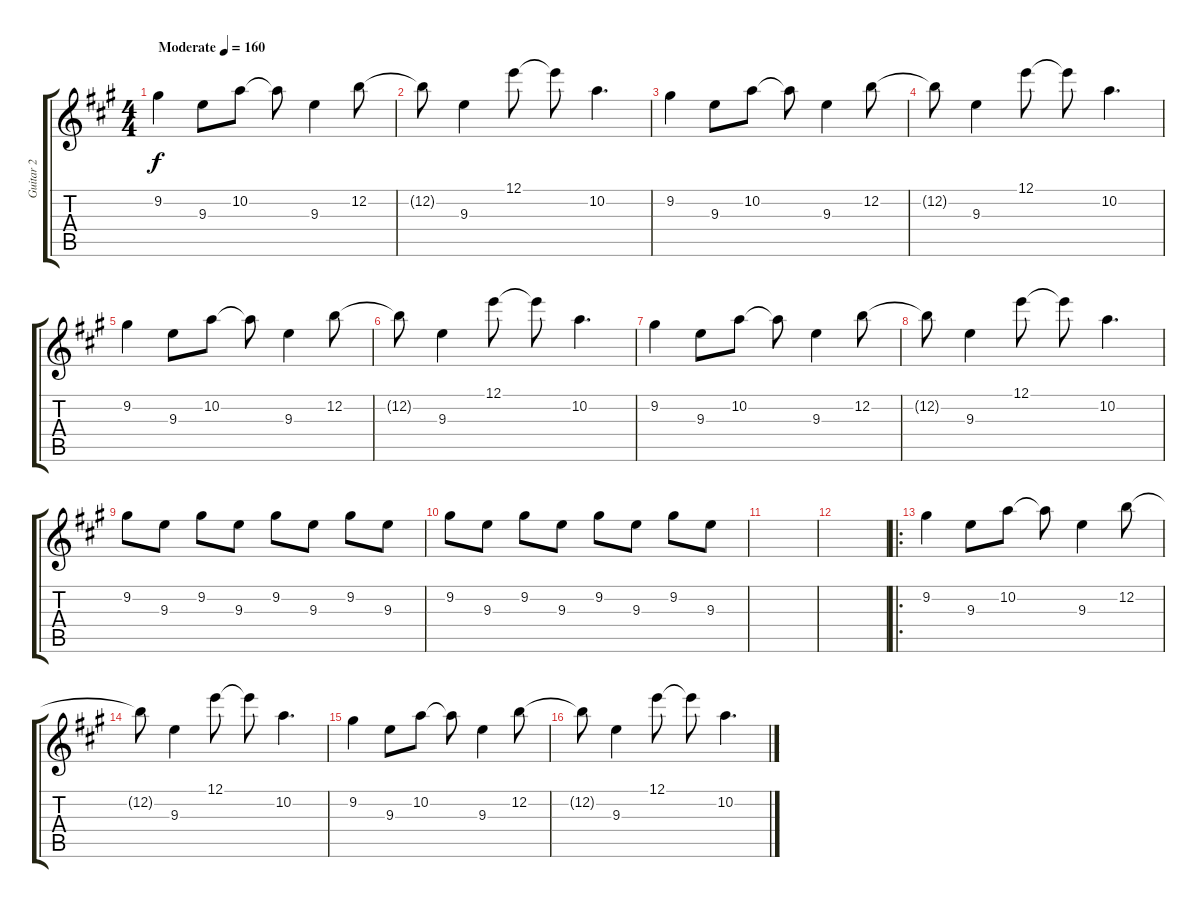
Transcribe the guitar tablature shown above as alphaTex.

\track ("Guitar 2" "Guitar 2") {instrument electricguitarjazz}
\staff {score tabs}
\tuning (E4 B3 G3 D3 A2 E2) {hide}
\ts (4 4)
\tempo (160 "Moderate")
\clef g2
\ks a
9.2.4{dy f instrument electricguitarjazz} 9.3.8 10.2.8 10.2{t}.8 9.3.4 12.2.8 |
12.2{t}.8 9.3.4 12.1.8 12.1{t}.8 10.2.4{d} |
9.2.4 9.3.8 10.2.8 10.2{t}.8 9.3.4 12.2.8 |
12.2{t}.8 9.3.4 12.1.8 12.1{t}.8 10.2.4{d} |
9.2.4 9.3.8 10.2.8 10.2{t}.8 9.3.4 12.2.8 |
12.2{t}.8 9.3.4 12.1.8 12.1{t}.8 10.2.4{d} |
9.2.4 9.3.8 10.2.8 10.2{t}.8 9.3.4 12.2.8 |
12.2{t}.8 9.3.4 12.1.8 12.1{t}.8 10.2.4{d} |
9.2.8 9.3.8 9.2.8 9.3.8 9.2.8 9.3.8 9.2.8 9.3.8 |
9.2.8 9.3.8 9.2.8 9.3.8 9.2.8 9.3.8 9.2.8 9.3.8 |
|
|
\ro
9.2.4 9.3.8 10.2.8 10.2{t}.8 9.3.4 12.2.8 |
12.2{t}.8 9.3.4 12.1.8 12.1{t}.8 10.2.4{d} |
9.2.4 9.3.8 10.2.8 10.2{t}.8 9.3.4 12.2.8 |
12.2{t}.8 9.3.4 12.1.8 12.1{t}.8 10.2.4{d}
